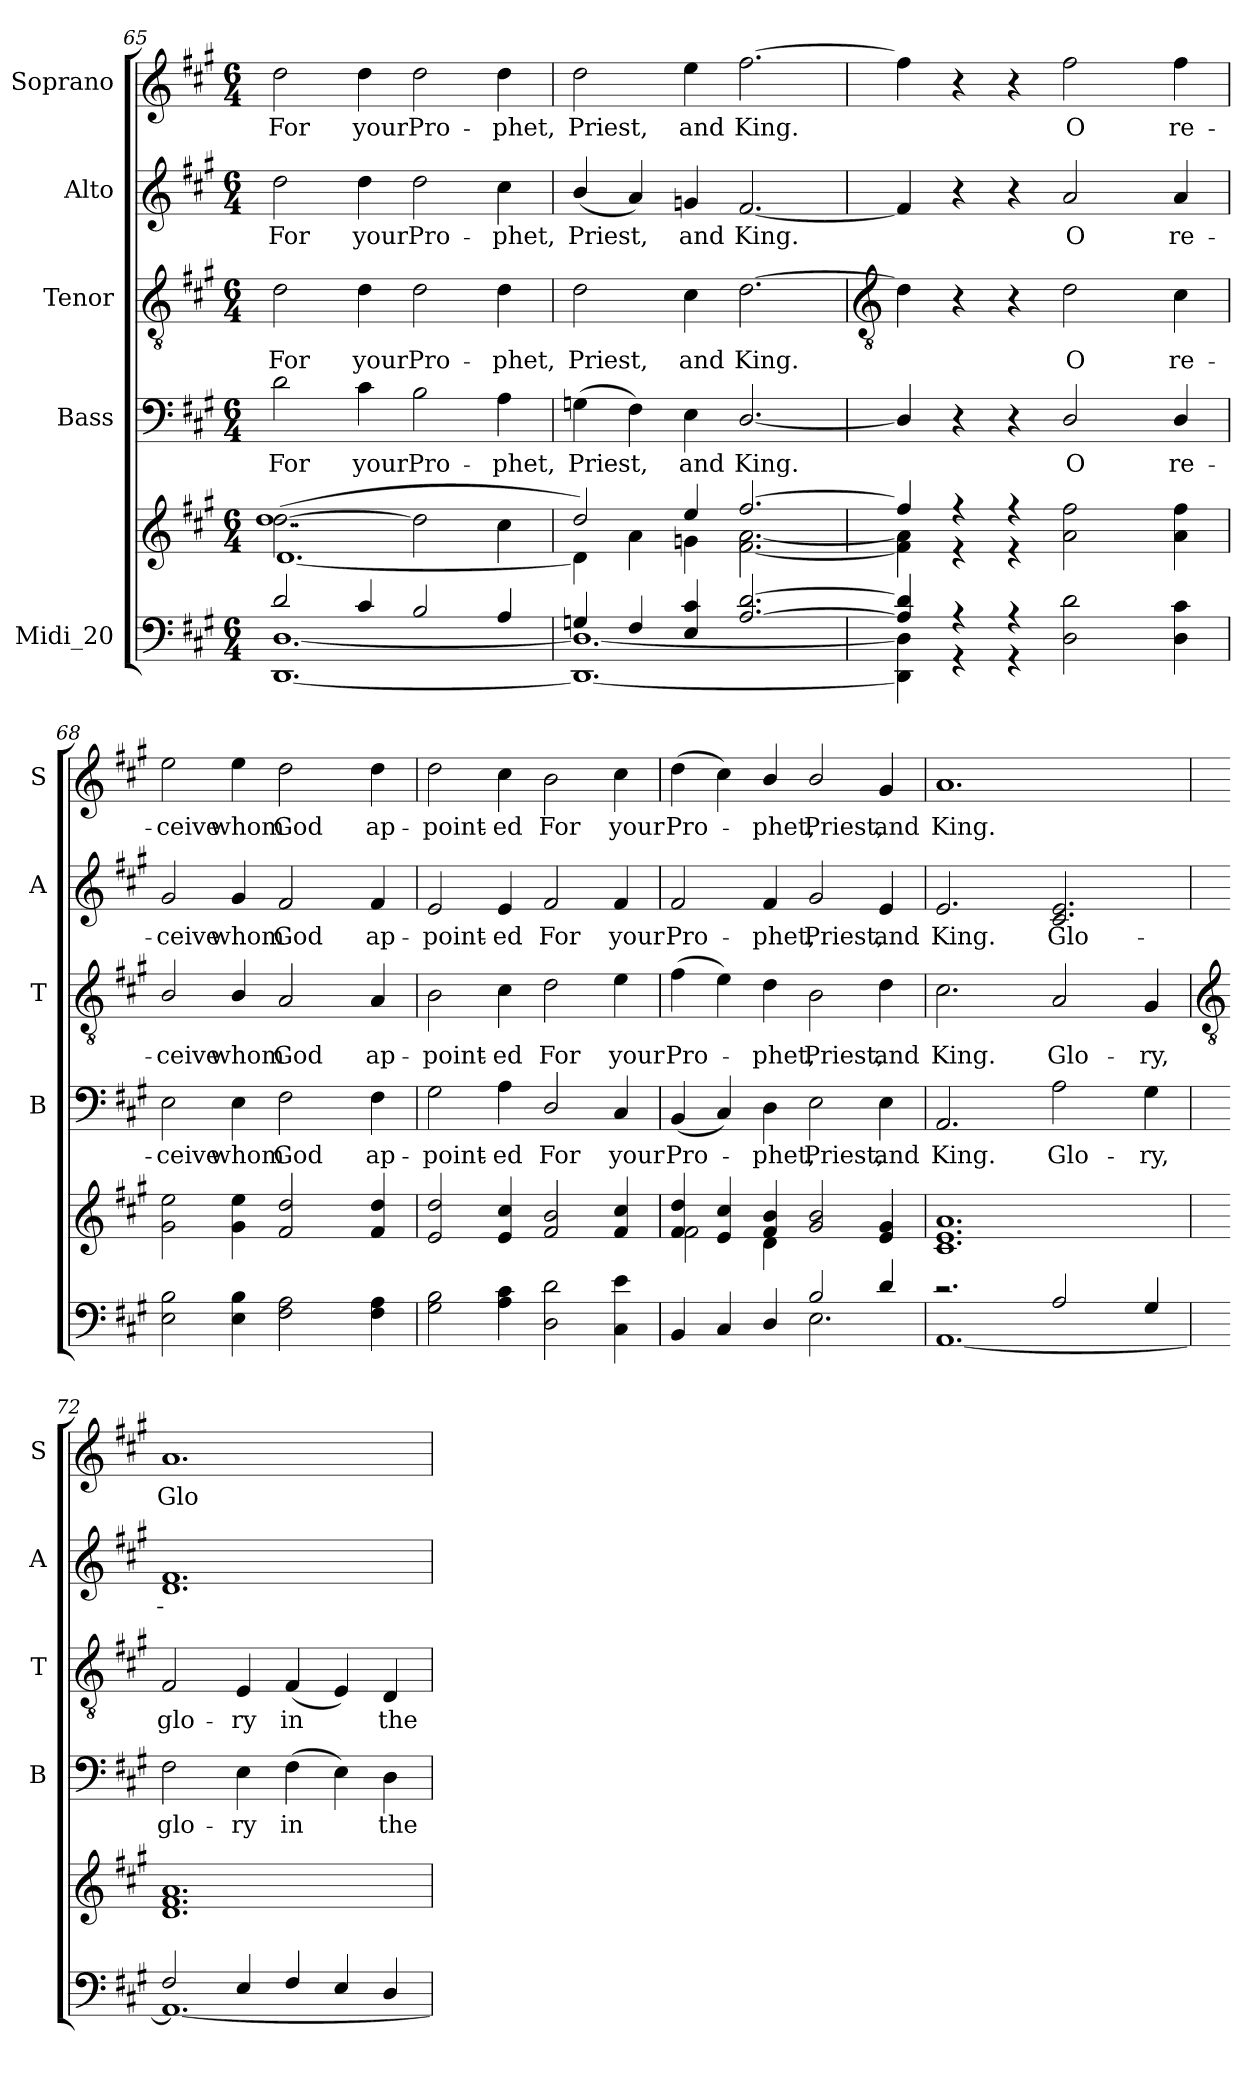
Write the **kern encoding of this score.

**kern	**kern	**kern	**text	**kern	**text	**kern	**text	**kern	**text
*part5	*part5	*part4	*part4	*part3	*part3	*part2	*part2	*part1	*part1
*staff6	*staff5	*staff4	*staff4	*staff3	*staff3	*staff2	*staff2	*staff1	*staff1
*I"Midi_20	*	*I"Bass	*	*I"Tenor	*	*I"Alto	*	*I"Soprano	*
*	*	*I'B	*	*I'T	*	*I'A	*	*I'S	*
*clefF4	*clefG2	*clefF4	*	*clefGv2	*	*clefG2	*	*clefG2	*
*k[f#c#g#]	*k[f#c#g#]	*k[f#c#g#]	*	*k[f#c#g#]	*	*k[f#c#g#]	*	*k[f#c#g#]	*
*A:	*A:	*A:	*	*A:	*	*A:	*	*A:	*
*M6/4	*M6/4	*M6/4	*	*M6/4	*	*M6/4	*	*M6/4	*
=65	=65	=65	=65	=65	=65	=65	=65	=65	=65
*^	*^	*	*	*	*	*	*	*	*
*	*	*	*^	*	*	*	*	*	*	*	*
!	!	!	!	!	!	!LO:LY:b	!	!LO:LY:b	!	!LO:LY:b	!	!LO:LY:b
2d/	[1.DD\ [1.D\	(>[2.dd\	[1.d\	1.dd\	2d	For	2d	For	2dd	For	2dd	For
!	!	!	!	!	!	!LO:LY:b	!	!LO:LY:b	!	!LO:LY:b	!	!LO:LY:b
4c#/	.	.	.	.	4c#	your	4d	your	4dd	your	4dd	your
!	!	!	!	!	!	!LO:LY:b	!	!LO:LY:b	!	!LO:LY:b	!	!LO:LY:b
2B/	.	2dd\]	.	.	2B	Pro-	2d	Pro-	2dd	Pro-	2dd	Pro-
!	!	!	!	!	!	!LO:LY:b	!	!LO:LY:b	!	!LO:LY:b	!	!LO:LY:b
4A/	.	4cc#\	.	.	4A	-phet,	4d	-phet,	4cc#	-phet,	4dd	-phet,
=66	=66	=66	=66	=66	=66	=66	=66	=66	=66	=66	=66	=66
!	!	!	!	!	!	!LO:LY:b	!	!LO:LY:b	!	!LO:LY:b	!	!LO:LY:b
4Gn/	1.DD\_ 1.D\_	2dd/)	4d\]	2ryy	(>4Gn	Priest,	2d	Priest,	(<4b/	Priest,	2dd	Priest,
4F#/	.	.	4a\	.	4F#)	.	.	.	4a)	.	.	.
!	!	!	!	!	!	!LO:LY:b	!	!LO:LY:b	!	!LO:LY:b	!	!LO:LY:b
4E/ 4c#/	.	4ee/	4gn\	4ryy	4E	and	4c#	and	4gn	and	4ee	and
!	!	!	!	!	!	!LO:LY:b	!	!LO:LY:b	!	!LO:LY:b	!	!LO:LY:b
[2.A/ [2.d/	.	[2.ff#/	[2.f#\ [2.a\	2.ryy	[2.D/	King.	[2.d	King.	[2.f#	King.	[2.ff#	King.
!!LO:LB:g=z
=67	=67	=67	=67	=67	=67	=67	=67	=67	=67	=67	=67	=67
*	*	*	*	*	*	*	*clefGv2	*	*	*	*	*
4A/] 4d/]	4DD\] 4D\]	4ff#/]	4f#\] 4a\]	2ryy	4D/]	.	4d]	.	4f#]	.	4ff#]	.
4r	4r	4r	4r	.	4r	.	4r	.	4r	.	4r	.
4r	4r	4r	4r	2ryy	4r	.	4r	.	4r	.	4r	.
!	!	!	!	!	!	!LO:LY:b	!	!LO:LY:b	!	!LO:LY:b	!	!LO:LY:b
2D\ 2d\	4ryy	2a\ 2ff#\	4ryy	.	2D/	O	2d	O	2a	O	2ff#	O
.	2ryy	.	2ryy	2ryy	.	.	.	.	.	.	.	.
!	!	!	!	!	!	!LO:LY:b	!	!LO:LY:b	!	!LO:LY:b	!	!LO:LY:b
4D\ 4c#\	.	4a\ 4ff#\	.	.	4D/	re-	4c#	re-	4a	re-	4ff#	re-
=68	=68	=68	=68	=68	=68	=68	=68	=68	=68	=68	=68	=68
!	!	!	!	!LO:N:vis=1	!	!LO:LY:b	!	!LO:LY:b	!	!LO:LY:b	!	!LO:LY:b
2E\ 2B\	2ryy	2g#\ 2ee\	2ryy	1.ryy	2E	-ceive	2B/	-ceive	2g#	-ceive	2ee	-ceive
!	!	!	!	!	!	!LO:LY:b	!	!LO:LY:b	!	!LO:LY:b	!	!LO:LY:b
4E\ 4B\	2ryy	4g#\ 4ee\	2ryy	.	4E	whom	4B/	whom	4g#	whom	4ee	whom
!	!	!	!	!	!	!LO:LY:b	!	!LO:LY:b	!	!LO:LY:b	!	!LO:LY:b
2F#\ 2A\	.	2f#/ 2dd/	.	.	2F#	God	2A	God	2f#	God	2dd	God
.	2ryy	.	2ryy	.	.	.	.	.	.	.	.	.
!	!	!	!	!	!	!LO:LY:b	!	!LO:LY:b	!	!LO:LY:b	!	!LO:LY:b
4F#\ 4A\	.	4f#/ 4dd/	.	.	4F#	ap-	4A	ap-	4f#	ap-	4dd	ap-
=69	=69	=69	=69	=69	=69	=69	=69	=69	=69	=69	=69	=69
!	!LO:N:vis=1	!	!LO:N:vis=1	!LO:N:vis=1	!	!LO:LY:b	!	!LO:LY:b	!	!LO:LY:b	!	!LO:LY:b
2G#\ 2B\	1.ryy	2e/ 2dd/	1.ryy	1.ryy	2G#	-point-	2B	-point-	2e	-point-	2dd	-point-
!	!	!	!	!	!	!LO:LY:b	!	!LO:LY:b	!	!LO:LY:b	!	!LO:LY:b
4A\ 4c#\	.	4e/ 4cc#/	.	.	4A	-ed	4c#	-ed	4e	-ed	4cc#	-ed
!	!	!	!	!	!	!LO:LY:b	!	!LO:LY:b	!	!LO:LY:b	!	!LO:LY:b
2D\ 2d\	.	2f#/ 2b/	.	.	2D/	For	2d	For	2f#	For	2b	For
!	!	!	!	!	!	!LO:LY:b	!	!LO:LY:b	!	!LO:LY:b	!	!LO:LY:b
4C#\ 4e\	.	4f#/ 4cc#/	.	.	4C#	your	4e	your	4f#	your	4cc#	your
=70	=70	=70	=70	=70	=70	=70	=70	=70	=70	=70	=70	=70
!	!	!	!	!LO:N:vis=1	!	!LO:LY:b	!	!LO:LY:b	!	!LO:LY:b	!	!LO:LY:b
4BB/	2ryy	4f#/ 4dd/	2f#\	1.ryy	(<4BB	Pro-	(>4f#\	Pro-	2f#	Pro-	(>4dd	Pro-
4C#/	.	4e/ 4cc#/	.	.	4C#)	.	4e\)	.	.	.	4cc#)	.
!	!	!	!	!	!	!LO:LY:b	!	!LO:LY:b	!	!LO:LY:b	!	!LO:LY:b
4D/	4ryy	4f#/ 4b/	4d\	.	4D\	phet,	4d\	phet,	4f#	-phet,	4b/	phet,
!	!	!	!	!	!	!LO:LY:b	!	!LO:LY:b	!	!LO:LY:b	!	!LO:LY:b
2B/	2.E\	2g#/ 2b/	2.ryy	.	2E\	Priest,	2B\	Priest,	2g#	Priest,	2b/	Priest,
!	!	!	!	!	!	!LO:LY:b	!	!LO:LY:b	!	!LO:LY:b	!	!LO:LY:b
4d/	.	4e/ 4g#/	.	.	4E\	and	4d\	and	4e	and	4g#	and
=71	=71	=71	=71	=71	=71	=71	=71	=71	=71	=71	=71	=71
!	!	!	!	!LO:N:vis=1	!	!LO:LY:b	!	!LO:LY:b	!	!LO:LY:b	!	!LO:LY:b
2.r	[1.AA/	1.c#/ 1.e/ 1.a/	2ryy	1.ryy	2.AA	King.	2.c#\	King.	2.e	King.	1.a	King.
.	.	.	2ryy	.	.	.	.	.	.	.	.	.
!	!	!	!	!	!	!LO:LY:b	!	!LO:LY:b	!	!LO:LY:b	!	!
2A/	.	.	.	.	2A\	Glo-	2A	Glo-	2.c# 2.e	Glo-	.	.
.	.	.	2ryy	.	.	.	.	.	.	.	.	.
!	!	!	!	!	!	!LO:LY:b	!	!LO:LY:b	!	!	!	!
4G#/	.	.	.	.	4G#\	-ry,	4G#	-ry,	.	.	.	.
!!LO:LB:g=z
=72	=72	=72	=72	=72	=72	=72	=72	=72	=72	=72	=72	=72
*	*	*	*	*	*	*	*clefGv2	*	*	*	*	*
!	!	!	!LO:N:vis=1	!LO:N:vis=1	!	!LO:LY:b	!	!LO:LY:b	!	!	!	!LO:LY:b
2F#/	1.AA/_	1.d/ 1.f#/ 1.a/	1.ryy	1.ryy	2F#\	glo-	2F#	glo-	1.d 1.f#	.	1.a	Glo-
!	!	!	!	!	!	!LO:LY:b	!	!LO:LY:b	!	!	!	!
4E/	.	.	.	.	4E\	-ry	4E	-ry	.	.	.	.
!	!	!	!	!	!	!LO:LY:b	!	!LO:LY:b	!	!	!	!
4F#/	.	.	.	.	(>4F#\	in	(<4F#	in	.	.	.	.
4E/	.	.	.	.	4E\)	.	4E)	.	.	.	.	.
!	!	!	!	!	!	!LO:LY:b	!	!LO:LY:b	!	!	!	!
4D/	.	.	.	.	4D\	the	4D	the	.	.	.	.
*v	*v	*	*	*	*	*	*	*	*	*	*	*
*	*v	*v	*v	*	*	*	*	*	*	*	*
=	=	=	=	=	=	=	=	=	=
*-	*-	*-	*-	*-	*-	*-	*-	*-	*-
